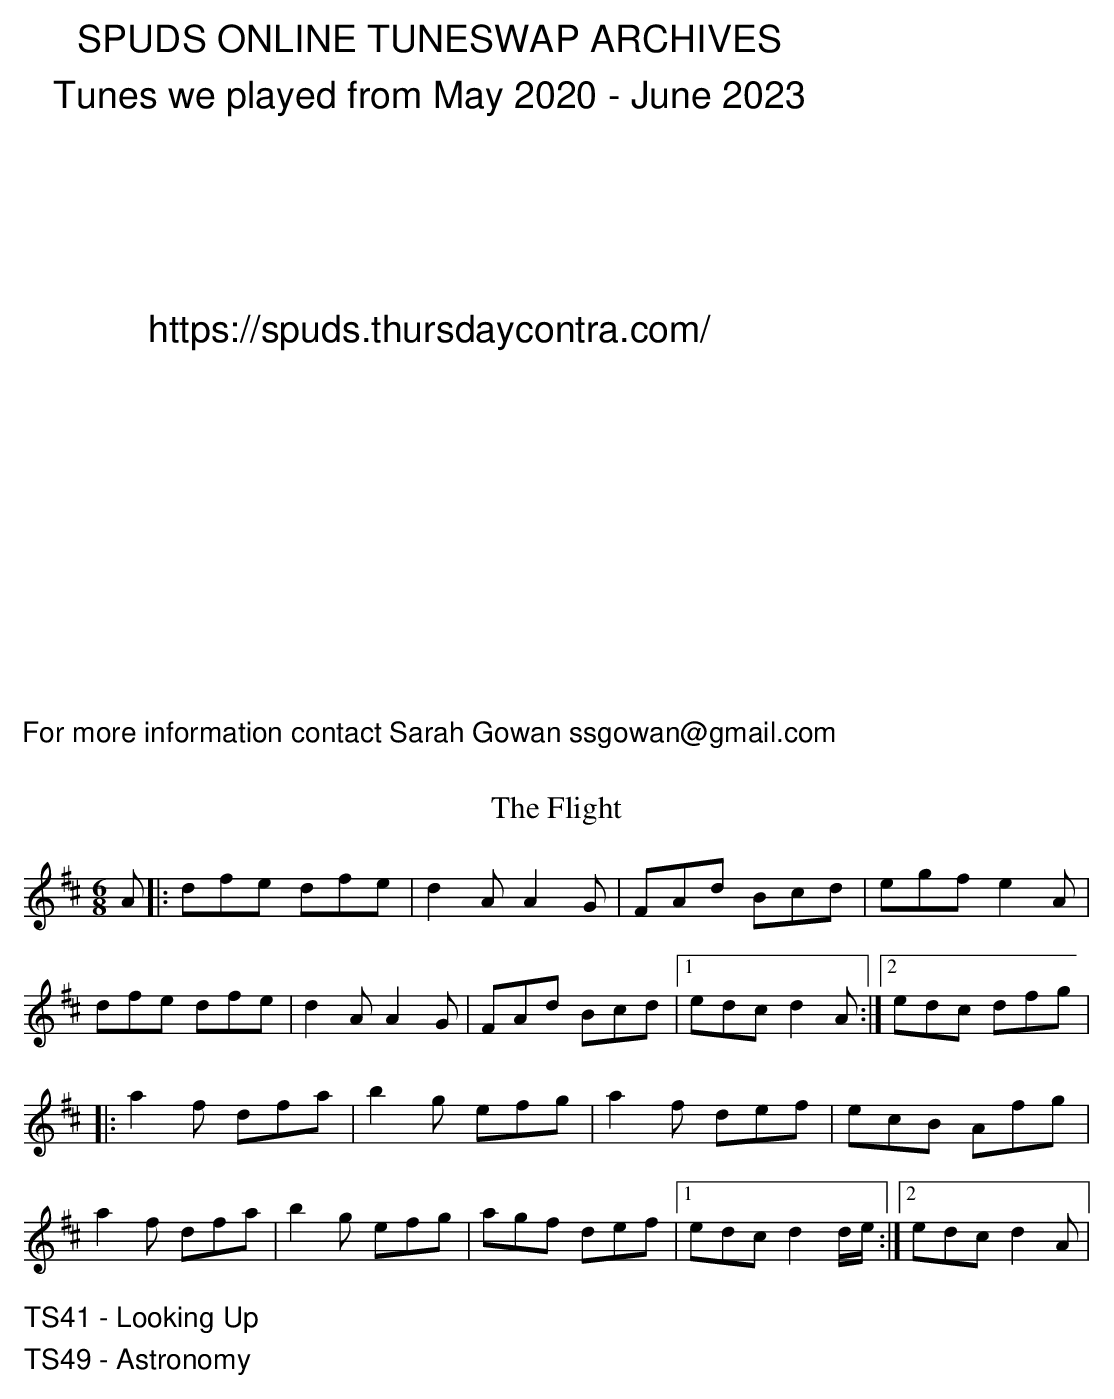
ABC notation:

X:1
T: Flight, The
M: 6/8
L: 1/8
K: D
A|:dfe dfe|d2A A2G|FAd Bcd|egf e2A|
dfe dfe|d2A A2G|FAd Bcd|1edc d2A:|2edc dfg|
|:a2f dfa|b2g efg|a2f def|ecB Afg|
a2f dfa|b2g efg|agf def|1edc d2d/e/:|2edc d2A|
